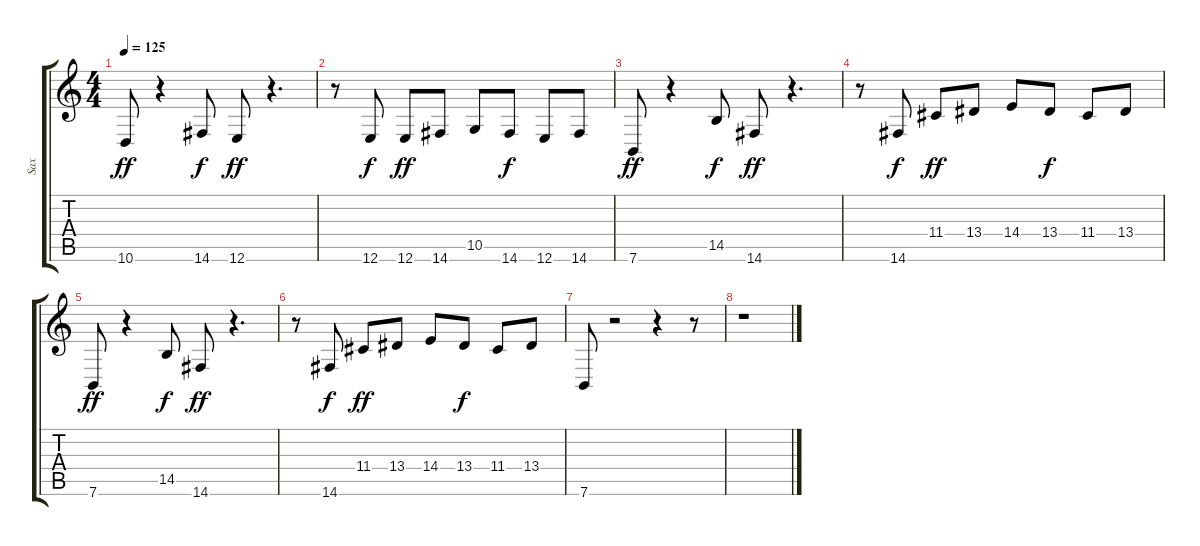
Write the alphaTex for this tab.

\track ("Sax" "Sax") {instrument baritonesax}
\staff {score tabs}
\tuning (E4 B3 G3 D3 A2 E2) {hide}
\ts (4 4)
\tempo 125
\clef g2
\ks c
10.6.8{dy ff} r.4 14.6.8{dy f} 12.6.8{dy ff} r.4{d} |
r.8 12.6.8{dy f} 12.6.8{dy ff} 14.6.8 10.5.8 14.6.8{dy f} 12.6.8 14.6.8 |
7.6.8{dy ff} r.4 14.5.8{dy f} 14.6.8{dy ff} r.4{d} |
r.8 14.6.8{dy f} 11.4.8{dy ff} 13.4.8 14.4.8 13.4.8{dy f} 11.4.8 13.4.8 |
7.6.8{dy ff} r.4 14.5.8{dy f} 14.6.8{dy ff} r.4{d} |
r.8 14.6.8{dy f} 11.4.8{dy ff} 13.4.8 14.4.8 13.4.8{dy f} 11.4.8 13.4.8 |
7.6.8 r.2 r.4 r.8 |
r.1
